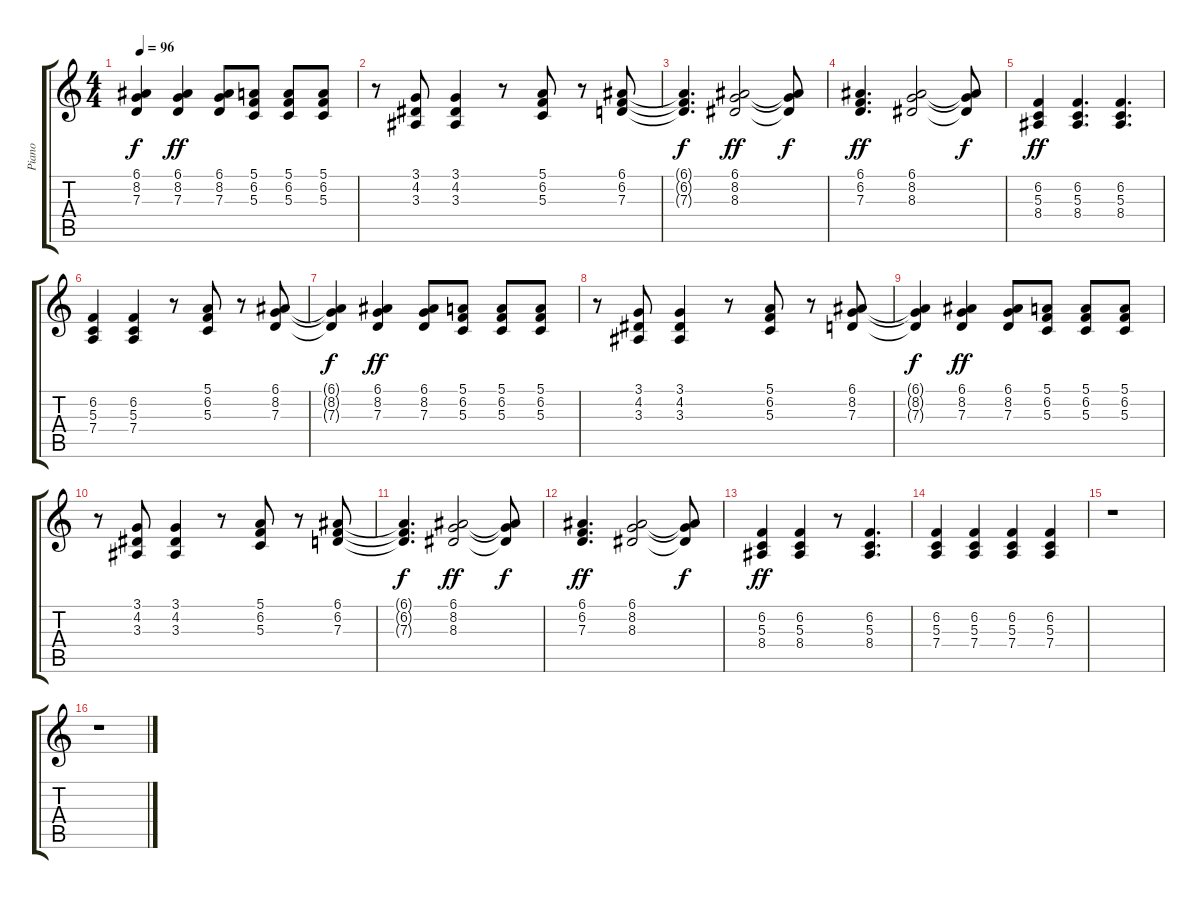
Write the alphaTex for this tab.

\track ("Piano" "Piano") {instrument acousticgrandpiano}
\staff {score tabs}
\tuning (E4 B3 G3 D3 A2 E2) {hide}
\ts (4 4)
\tempo 96
\clef g2
\ks c
(6.1{t} 8.2{t} 7.3{t}).4{dy f} (6.1 8.2 7.3).4{dy ff} (6.1 8.2 7.3).8 (5.1 6.2 5.3).8 (5.1 6.2 5.3).8 (5.1 6.2 5.3).8 |
r.8 (3.1 4.2 3.3).8 (3.1 4.2 3.3).4 r.8 (5.1 6.2 5.3).8 r.8 (6.1 6.2 7.3).8 |
(6.1{t} 6.2{t} 7.3{t}).4{d dy f} (6.1 8.2 8.3).2{dy ff} (6.1{t} 8.2{t} 8.3{t}).8{dy f} |
(6.1 6.2 7.3).4{d dy ff} (6.1 8.2 8.3).2 (6.1{t} 8.2{t} 8.3{t}).8{dy f} |
(6.2 5.3 8.4).4{dy ff} (6.2 5.3 8.4).4{d} (6.2 5.3 8.4).4{d} |
(6.2 5.3 7.4).4 (6.2 5.3 7.4).4 r.8 (5.1 6.2 5.3).8 r.8 (6.1 8.2 7.3).8 |
(6.1{t} 8.2{t} 7.3{t}).4{dy f} (6.1 8.2 7.3).4{dy ff} (6.1 8.2 7.3).8 (5.1 6.2 5.3).8 (5.1 6.2 5.3).8 (5.1 6.2 5.3).8 |
r.8 (3.1 4.2 3.3).8 (3.1 4.2 3.3).4 r.8 (5.1 6.2 5.3).8 r.8 (6.1 8.2 7.3).8 |
(6.1{t} 8.2{t} 7.3{t}).4{dy f} (6.1 8.2 7.3).4{dy ff} (6.1 8.2 7.3).8 (5.1 6.2 5.3).8 (5.1 6.2 5.3).8 (5.1 6.2 5.3).8 |
r.8 (3.1 4.2 3.3).8 (3.1 4.2 3.3).4 r.8 (5.1 6.2 5.3).8 r.8 (6.1 6.2 7.3).8 |
(6.1{t} 6.2{t} 7.3{t}).4{d dy f} (6.1 8.2 8.3).2{dy ff} (6.1{t} 8.2{t} 8.3{t}).8{dy f} |
(6.1 6.2 7.3).4{d dy ff} (6.1 8.2 8.3).2 (6.1{t} 8.2{t} 8.3{t}).8{dy f} |
(6.2 5.3 8.4).4{dy ff} (6.2 5.3 8.4).4 r.8 (6.2 5.3 8.4).4{d} |
(6.2 5.3 7.4).4 (6.2 5.3 7.4).4 (6.2 5.3 7.4).4 (6.2 5.3 7.4).4 |
r.1 |
r.1
